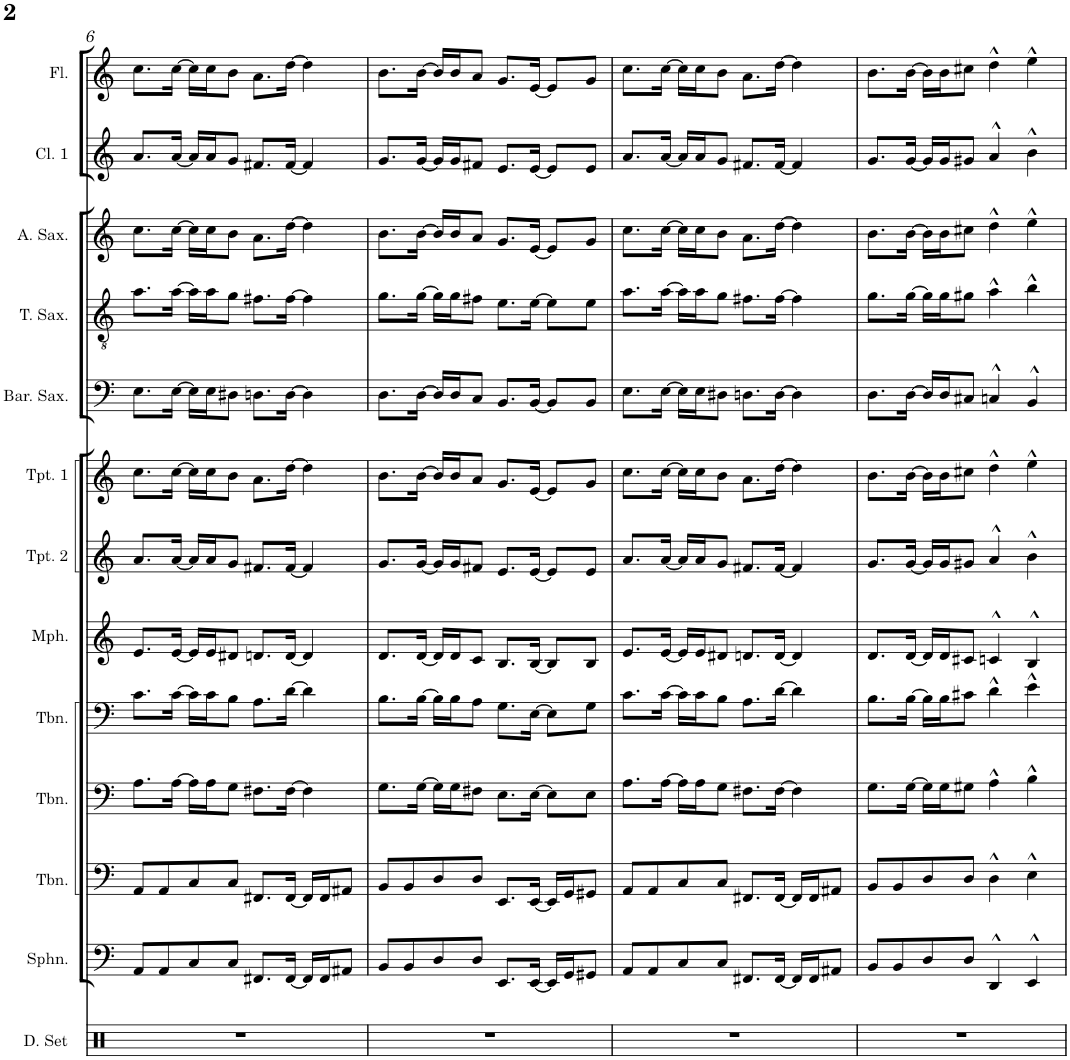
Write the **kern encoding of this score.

**kern	**kern	**kern	**kern	**kern	**kern	**kern	**kern	**kern	**kern	**kern	**kern	**kern
*part13	*part12	*part11	*part10	*part9	*part8	*part7	*part6	*part5	*part4	*part3	*part2	*part1
*staff13	*staff12	*staff11	*staff10	*staff9	*staff8	*staff7	*staff6	*staff5	*staff4	*staff3	*staff2	*staff1
*I"Drumset	*I"Sousaphone	*I"Trombone	*I"Trombone	*I"Trombone	*I"Mellophone	*I"Trumpet 2	*I"Trumpet 1	*I"Baritone Sax	*I"Tenor Sax	*I"Alto Sax	*I"Clarinet 1	*I"Flute
*I'D. Set	*I'Sphn.	*I'Tbn.	*I'Tbn.	*I'Tbn.	*I'Mph.	*I'Tpt. 2	*I'Tpt. 1	*I'Bar. Sax.	*I'T. Sax.	*I'A. Sax.	*I'Cl. 1	*I'Fl.
!!LO:PB:g=z
*clefX	*clefF4	*clefF4	*clefF4	*clefF4	*clefG2	*clefG2	*clefG2	*clefF4	*clefGv2	*clefG2	*clefG2	*clefG2
*	*	*	*	*	*ITrd4c7	*ITrd1c2	*ITrd1c2	*ITrd12c21	*ITrd8c14	*ITrd5c9	*ITrd1c2	*
*k[]	*k[]	*k[]	*k[]	*k[]	*k[]	*k[]	*k[]	*k[]	*k[]	*k[]	*k[]	*k[]
*M4/4	*M4/4	*M4/4	*M4/4	*M4/4	*M4/4	*M4/4	*M4/4	*M4/4	*M4/4	*M4/4	*M4/4	*M4/4
=6	=6	=6	=6	=6	=6	=6	=6	=6	=6	=6	=6	=6
1r	8AA/L	8AA/L	8.A\L	8.c\L	8.e/L	8.a/L	8.cc\L	8.E\L	8.a\L	8.cc\L	8.a/L	8.cc\L
.	8AA/	8AA/	.	.	.	.	.	.	.	.	.	.
.	.	.	[16A\Jk	[16c\Jk	[16e/Jk	[16a/Jk	[16cc\Jk	[16E\Jk	[16a\Jk	[16cc\Jk	[16a/Jk	[16cc\Jk
.	8C/	8C/	16A\LL]	16c\LL]	16e/LL]	16a/LL]	16cc\LL]	16E\LL]	16a\LL]	16cc\LL]	16a/LL]	16cc\LL]
.	.	.	16A\J	16c\J	16e/J	16a/J	16cc\J	16E\J	16a\J	16cc\J	16a/J	16cc\J
.	8C/J	8C/J	8G\J	8B\J	8d#X/J	8g/J	8b\J	8D#X\J	8g\J	8b\J	8g/J	8b\J
.	8.FF#X/L	8.FF#X/L	8.F#X\L	8.A\L	8.dn/L	8.f#X/L	8.a\L	8.Dn\L	8.f#X\L	8.a\L	8.f#X/L	8.a\L
.	[16FF#/Jk	[16FF#/Jk	[16F#\Jk	[16d\Jk	[16d/Jk	[16f#/Jk	[16dd\Jk	[16D\Jk	[16f#\Jk	[16dd\Jk	[16f#/Jk	[16dd\Jk
.	16FF#/LL]	16FF#/LL]	4F#\]	4d\]	4d/]	4f#/]	4dd\]	4D\]	4f#\]	4dd\]	4f#/]	4dd\]
.	16FF#/J	16FF#/J	.	.	.	.	.	.	.	.	.	.
.	8AA#X/J	8AA#X/J	.	.	.	.	.	.	.	.	.	.
=7	=7	=7	=7	=7	=7	=7	=7	=7	=7	=7	=7	=7
1r	8BB/L	8BB/L	8.G\L	8.B\L	8.d/L	8.g/L	8.b\L	8.D\L	8.g\L	8.b\L	8.g/L	8.b\L
.	8BB/	8BB/	.	.	.	.	.	.	.	.	.	.
.	.	.	[16G\Jk	[16B\Jk	[16d/Jk	[16g/Jk	[16b\Jk	[16D\Jk	[16g\Jk	[16b\Jk	[16g/Jk	[16b\Jk
.	8D/	8D/	16G\LL]	16B\LL]	16d/LL]	16g/LL]	16b/LL]	16D/LL]	16g\LL]	16b/LL]	16g/LL]	16b/LL]
.	.	.	16G\J	16B\J	16d/J	16g/J	16b/J	16D/J	16g\J	16b/J	16g/J	16b/J
.	8D/J	8D/J	8F#X\J	8A\J	8c/J	8f#X/J	8a/J	8C/J	8f#X\J	8a/J	8f#X/J	8a/J
.	8.EE/L	8.EE/L	8.E\L	8.G\L	8.B/L	8.e/L	8.g/L	8.BB/L	8.e\L	8.g/L	8.e/L	8.g/L
.	[16EE/Jk	[16EE/Jk	[16E\Jk	[16E\Jk	[16B/Jk	[16e/Jk	[16e/Jk	[16BB/Jk	[16e\Jk	[16e/Jk	[16e/Jk	[16e/Jk
.	16EE/LL]	16EE/LL]	8E\L]	8E\L]	8B/L]	8e/L]	8e/L]	8BB/L]	8e\L]	8e/L]	8e/L]	8e/L]
.	16GG/J	16GG/J	.	.	.	.	.	.	.	.	.	.
.	8GG#X/J	8GG#X/J	8E\J	8G\J	8B/J	8e/J	8g/J	8BB/J	8e\J	8g/J	8e/J	8g/J
=8	=8	=8	=8	=8	=8	=8	=8	=8	=8	=8	=8	=8
1r	8AA/L	8AA/L	8.A\L	8.c\L	8.e/L	8.a/L	8.cc\L	8.E\L	8.a\L	8.cc\L	8.a/L	8.cc\L
.	8AA/	8AA/	.	.	.	.	.	.	.	.	.	.
.	.	.	[16A\Jk	[16c\Jk	[16e/Jk	[16a/Jk	[16cc\Jk	[16E\Jk	[16a\Jk	[16cc\Jk	[16a/Jk	[16cc\Jk
.	8C/	8C/	16A\LL]	16c\LL]	16e/LL]	16a/LL]	16cc\LL]	16E\LL]	16a\LL]	16cc\LL]	16a/LL]	16cc\LL]
.	.	.	16A\J	16c\J	16e/J	16a/J	16cc\J	16E\J	16a\J	16cc\J	16a/J	16cc\J
.	8C/J	8C/J	8G\J	8B\J	8d#X/J	8g/J	8b\J	8D#X\J	8g\J	8b\J	8g/J	8b\J
.	8.FF#X/L	8.FF#X/L	8.F#X\L	8.A\L	8.dn/L	8.f#X/L	8.a\L	8.Dn\L	8.f#X\L	8.a\L	8.f#X/L	8.a\L
.	[16FF#/Jk	[16FF#/Jk	[16F#\Jk	[16d\Jk	[16d/Jk	[16f#/Jk	[16dd\Jk	[16D\Jk	[16f#\Jk	[16dd\Jk	[16f#/Jk	[16dd\Jk
.	16FF#/LL]	16FF#/LL]	4F#\]	4d\]	4d/]	4f#/]	4dd\]	4D\]	4f#\]	4dd\]	4f#/]	4dd\]
.	16FF#/J	16FF#/J	.	.	.	.	.	.	.	.	.	.
.	8AA#X/J	8AA#X/J	.	.	.	.	.	.	.	.	.	.
=9	=9	=9	=9	=9	=9	=9	=9	=9	=9	=9	=9	=9
1r	8BB/L	8BB/L	8.G\L	8.B\L	8.d/L	8.g/L	8.b\L	8.D\L	8.g\L	8.b\L	8.g/L	8.b\L
.	8BB/	8BB/	.	.	.	.	.	.	.	.	.	.
.	.	.	[16G\Jk	[16B\Jk	[16d/Jk	[16g/Jk	[16b\Jk	[16D\Jk	[16g\Jk	[16b\Jk	[16g/Jk	[16b\Jk
.	8D/	8D/	16G\LL]	16B\LL]	16d/LL]	16g/LL]	16b\LL]	16D/LL]	16g\LL]	16b\LL]	16g/LL]	16b\LL]
.	.	.	16G\J	16B\J	16d/J	16g/J	16b\J	16D/J	16g\J	16b\J	16g/J	16b\J
.	8D/J	8D/J	8G#X\J	8c#X\J	8c#X/J	8g#X/J	8cc#X\J	8C#X/J	8g#X\J	8cc#X\J	8g#X/J	8cc#X\J
.	4DD^^/	4D^^\	4A^^\	4d^^\	4cn^^/	4a^^/	4dd^^\	4Cn^^/	4a^^\	4dd^^\	4a^^/	4dd^^\
.	4EE^^/	4E^^\	4B^^\	4e^^\	4B^^/	4b^^\	4ee^^\	4BB^^/	4b^^\	4ee^^\	4b^^\	4ee^^\
=	=	=	=	=	=	=	=	=	=	=	=	=
*-	*-	*-	*-	*-	*-	*-	*-	*-	*-	*-	*-	*-
